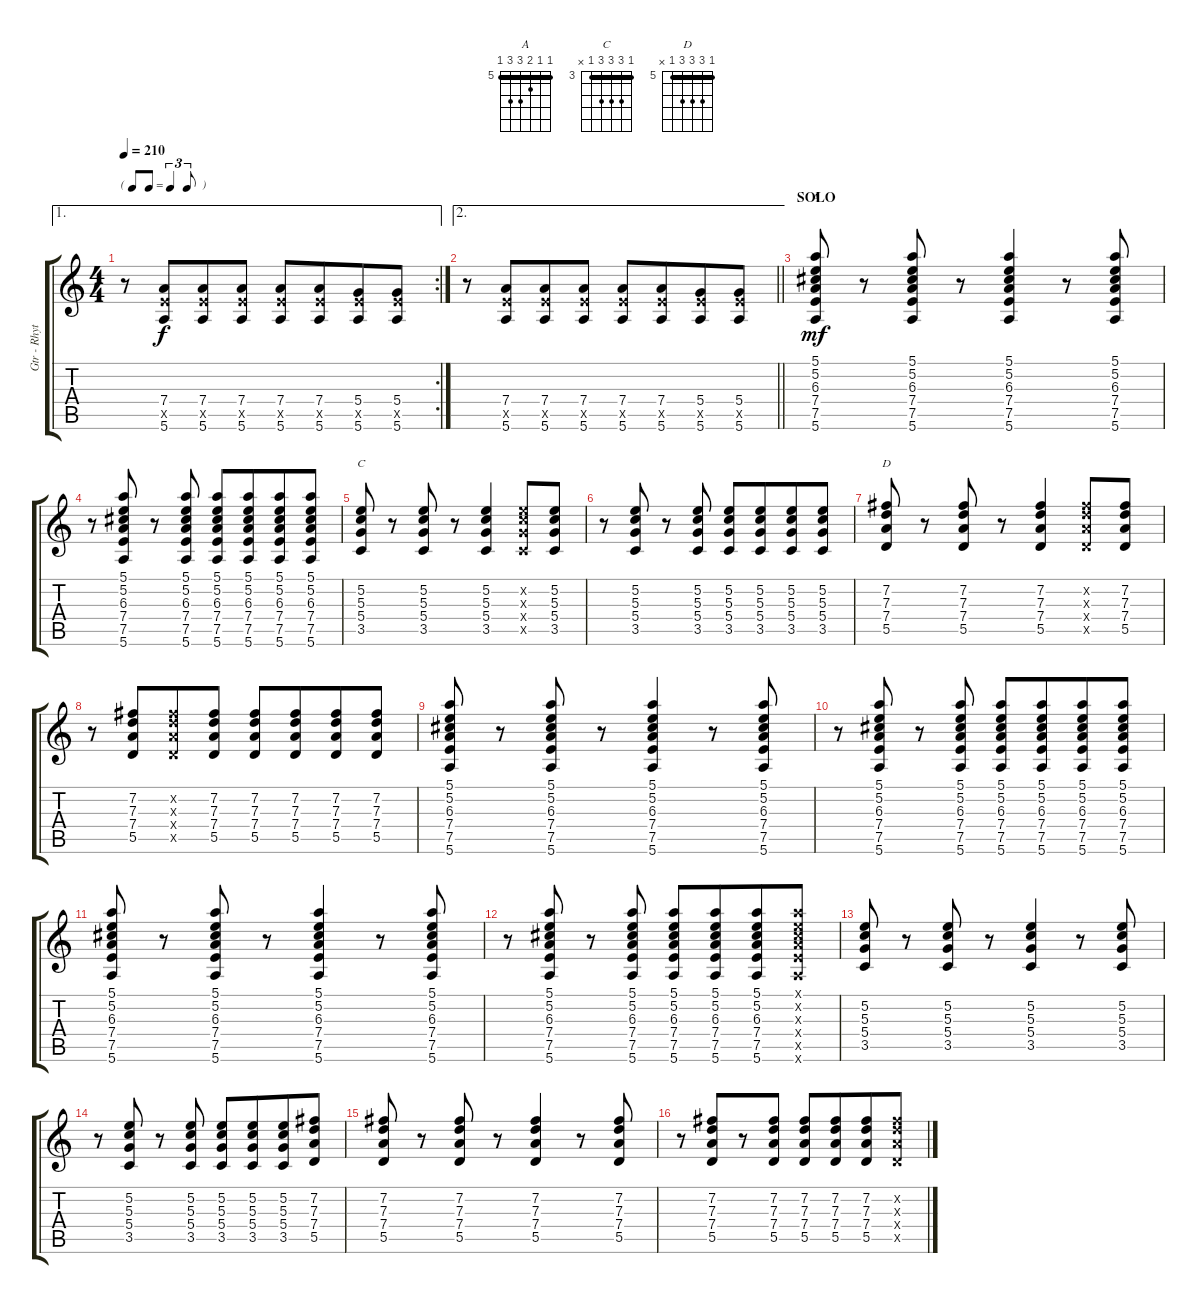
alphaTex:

\track ("Gtr - Rhythm 1" "Gtr - Rhyt") {instrument overdrivenguitar}
\staff {score tabs}
\tuning (E4 B3 G3 D3 A2 E2) {hide}
\chord ("A" 5 5 6 7 7 5) {firstfret 5 barre 5}
\chord ("C" 3 5 5 5 3 x) {firstfret 3 barre 3}
\chord ("D" 5 7 7 7 5 x) {firstfret 5 barre 5}
\ae 1
\rc 2
\ts (4 4)
\tf triplet8th
\tempo 210
\clef g2
\ks c
r.8{dy f} (7.4 7.5{x} 5.6).8{beam merge} (7.4 7.5{x} 5.6).8 (7.4 7.5{x} 5.6).8 (7.4 7.5{x} 5.6).8 (7.4 7.5{x} 5.6).8{beam merge} (5.4 7.5{x} 5.6).8 (5.4 7.5{x} 5.6).8 |
\ae 2
\barLineRight lightlight
r.8 (7.4 7.5{x} 5.6).8{beam merge} (7.4 7.5{x} 5.6).8 (7.4 7.5{x} 5.6).8 (7.4 7.5{x} 5.6).8 (7.4 7.5{x} 5.6).8{beam merge} (5.4 7.5{x} 5.6).8 (5.4 7.5{x} 5.6).8 |
\section ("" "SOLO")
(5.1 5.2 6.3 7.4 7.5 5.6).8{ch "A" dy mf} r.8 (5.1 5.2 6.3 7.4 7.5 5.6).8 r.8 (5.1 5.2 6.3 7.4 7.5 5.6).4 r.8 (5.1 5.2 6.3 7.4 7.5 5.6).8 |
r.8 (5.1 5.2 6.3 7.4 7.5 5.6).8 r.8 (5.1 5.2 6.3 7.4 7.5 5.6).8 (5.1 5.2 6.3 7.4 7.5 5.6).8 (5.1 5.2 6.3 7.4 7.5 5.6).8{beam merge} (5.1 5.2 6.3 7.4 7.5 5.6).8 (5.1 5.2 6.3 7.4 7.5 5.6).8 |
(5.2 5.3 5.4 3.5).8{ch "C"} r.8 (5.2 5.3 5.4 3.5).8 r.8 (5.2 5.3 5.4 3.5).4 (5.2{x} 5.3{x} 5.4{x} 3.5{x}).8 (5.2 5.3 5.4 3.5).8 |
r.8 (5.2 5.3 5.4 3.5).8 r.8 (5.2 5.3 5.4 3.5).8 (5.2 5.3 5.4 3.5).8 (5.2 5.3 5.4 3.5).8{beam merge} (5.2 5.3 5.4 3.5).8 (5.2 5.3 5.4 3.5).8 |
(7.2 7.3 7.4 5.5).8{ch "D"} r.8 (7.2 7.3 7.4 5.5).8 r.8 (7.2 7.3 7.4 5.5).4 (7.2{x} 7.3{x} 7.4{x} 5.5{x}).8 (7.2 7.3 7.4 5.5).8 |
r.8 (7.2 7.3 7.4 5.5).8{beam merge} (7.2{x} 7.3{x} 7.4{x} 5.5{x}).8 (7.2 7.3 7.4 5.5).8 (7.2 7.3 7.4 5.5).8 (7.2 7.3 7.4 5.5).8{beam merge} (7.2 7.3 7.4 5.5).8 (7.2 7.3 7.4 5.5).8 |
(5.1 5.2 6.3 7.4 7.5 5.6).8 r.8 (5.1 5.2 6.3 7.4 7.5 5.6).8 r.8 (5.1 5.2 6.3 7.4 7.5 5.6).4 r.8 (5.1 5.2 6.3 7.4 7.5 5.6).8 |
r.8 (5.1 5.2 6.3 7.4 7.5 5.6).8 r.8 (5.1 5.2 6.3 7.4 7.5 5.6).8 (5.1 5.2 6.3 7.4 7.5 5.6).8 (5.1 5.2 6.3 7.4 7.5 5.6).8{beam merge} (5.1 5.2 6.3 7.4 7.5 5.6).8 (5.1 5.2 6.3 7.4 7.5 5.6).8 |
(5.1 5.2 6.3 7.4 7.5 5.6).8 r.8 (5.1 5.2 6.3 7.4 7.5 5.6).8 r.8 (5.1 5.2 6.3 7.4 7.5 5.6).4 r.8 (5.1 5.2 6.3 7.4 7.5 5.6).8 |
r.8 (5.1 5.2 6.3 7.4 7.5 5.6).8 r.8 (5.1 5.2 6.3 7.4 7.5 5.6).8 (5.1 5.2 6.3 7.4 7.5 5.6).8 (5.1 5.2 6.3 7.4 7.5 5.6).8{beam merge} (5.1 5.2 6.3 7.4 7.5 5.6).8 (5.1{x} 5.2{x} 6.3{x} 7.4{x} 7.5{x} 5.6{x}).8 |
(5.2 5.3 5.4 3.5).8 r.8 (5.2 5.3 5.4 3.5).8 r.8 (5.2 5.3 5.4 3.5).4 r.8 (5.2 5.3 5.4 3.5).8 |
r.8 (5.2 5.3 5.4 3.5).8 r.8 (5.2 5.3 5.4 3.5).8 (5.2 5.3 5.4 3.5).8 (5.2 5.3 5.4 3.5).8{beam merge} (5.2 5.3 5.4 3.5).8 (7.2 7.3 7.4 5.5).8 |
(7.2 7.3 7.4 5.5).8 r.8 (7.2 7.3 7.4 5.5).8 r.8 (7.2 7.3 7.4 5.5).4 r.8 (7.2 7.3 7.4 5.5).8 |
r.8 (7.2 7.3 7.4 5.5).8{beam merge} r.8 (7.2 7.3 7.4 5.5).8 (7.2 7.3 7.4 5.5).8 (7.2 7.3 7.4 5.5).8{beam merge} (7.2 7.3 7.4 5.5).8 (7.2{x} 7.3{x} 7.4{x} 5.5{x}).8
